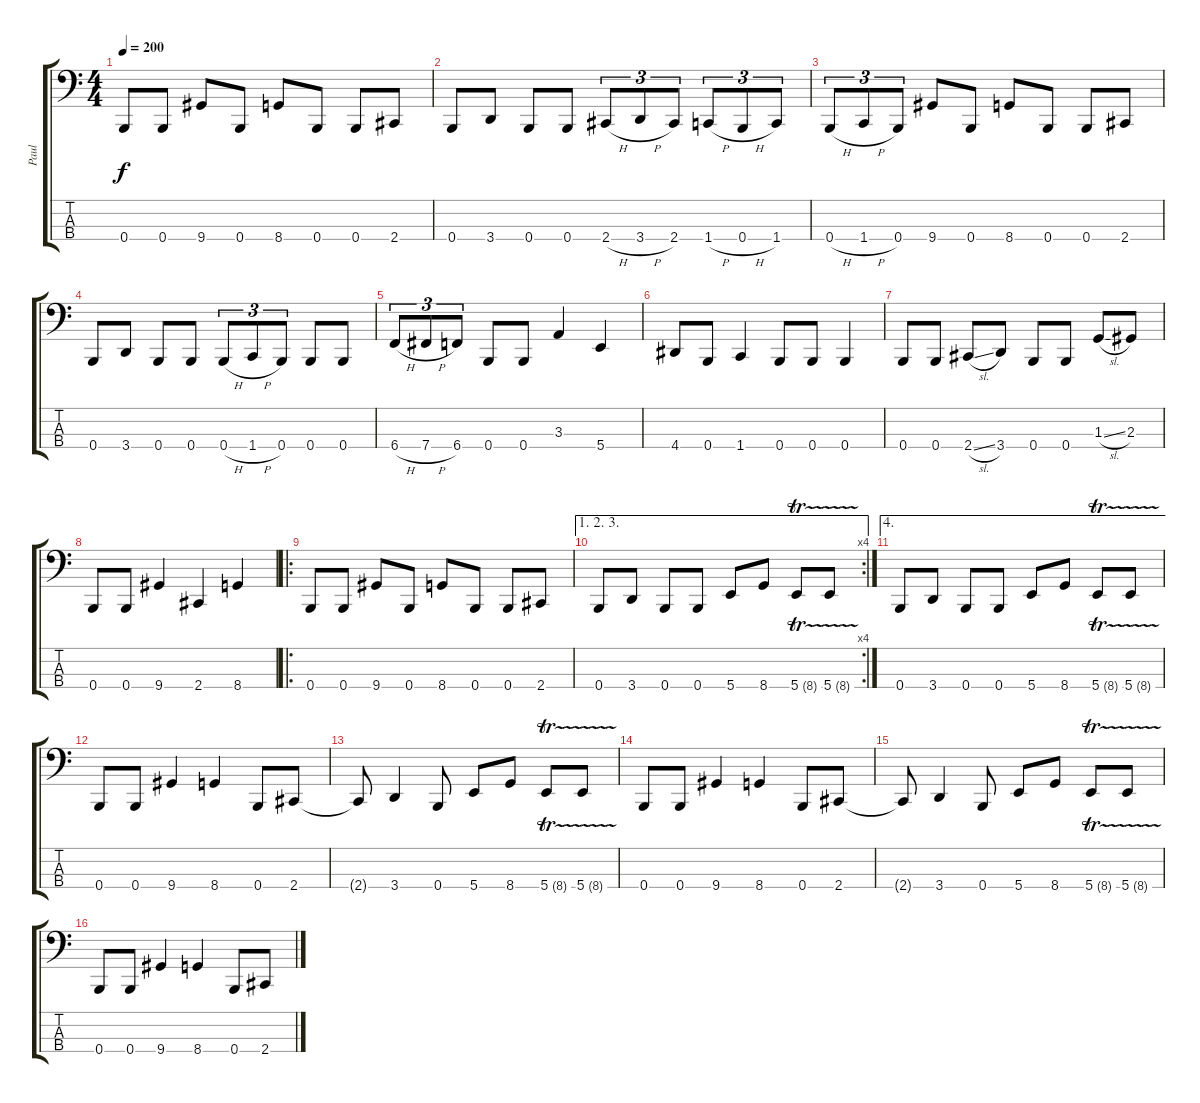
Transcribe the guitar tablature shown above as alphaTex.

\track ("Paul" "Paul") {instrument electricbasspick}
\staff {score tabs}
\tuning (E2 B1 Gb1 B0) {hide}
\ts (4 4)
\tempo 200
\clef f4
\ks c
0.4.8{dy f} 0.4.8 9.4.8 0.4.8 8.4.8 0.4.8 0.4.8 2.4.8 |
0.4.8 3.4.8 0.4.8 0.4.8 2.4{h}.8{tu (3 2)} 3.4{h}.8{tu (3 2)} 2.4.8{tu (3 2)} 1.4{h}.8{tu (3 2)} 0.4{h}.8{tu (3 2)} 1.4.8{tu (3 2)} |
0.4{h}.8{tu (3 2)} 1.4{h}.8{tu (3 2)} 0.4.8{tu (3 2)} 9.4.8 0.4.8 8.4.8 0.4.8 0.4.8 2.4.8 |
0.4.8 3.4.8 0.4.8 0.4.8 0.4{h}.8{tu (3 2)} 1.4{h}.8{tu (3 2)} 0.4.8{tu (3 2)} 0.4.8 0.4.8 |
6.4{h}.8{tu (3 2)} 7.4{h}.8{tu (3 2)} 6.4.8{tu (3 2)} 0.4.8 0.4.8 3.3.4 5.4.4 |
4.4.8 0.4.8 1.4.4 0.4.8 0.4.8 0.4.4 |
0.4.8 0.4.8 2.4{sl}.8 3.4.8 0.4.8 0.4.8 1.3{sl}.8 2.3.8 |
0.4.8 0.4.8 9.4.4 2.4.4 8.4.4 |
\ro
0.4.8 0.4.8 9.4.8 0.4.8 8.4.8 0.4.8 0.4.8 2.4.8 |
\ae (1 2 3)
\rc 4
0.4.8 3.4.8 0.4.8 0.4.8 5.4.8 8.4.8 5.4{tr (8 16)}.8 5.4{tr (8 16)}.8 |
\ae 4
0.4.8 3.4.8 0.4.8 0.4.8 5.4.8 8.4.8 5.4{tr (8 16)}.8 5.4{tr (8 16)}.8 |
0.4.8 0.4.8 9.4.4 8.4.4 0.4.8 2.4.8 |
2.4{t}.8 3.4.4 0.4.8 5.4.8 8.4.8 5.4{tr (8 16)}.8 5.4{tr (8 16)}.8 |
0.4.8 0.4.8 9.4.4 8.4.4 0.4.8 2.4.8 |
2.4{t}.8 3.4.4 0.4.8 5.4.8 8.4.8 5.4{tr (8 16)}.8 5.4{tr (8 16)}.8 |
0.4.8 0.4.8 9.4.4 8.4.4 0.4.8 2.4.8
